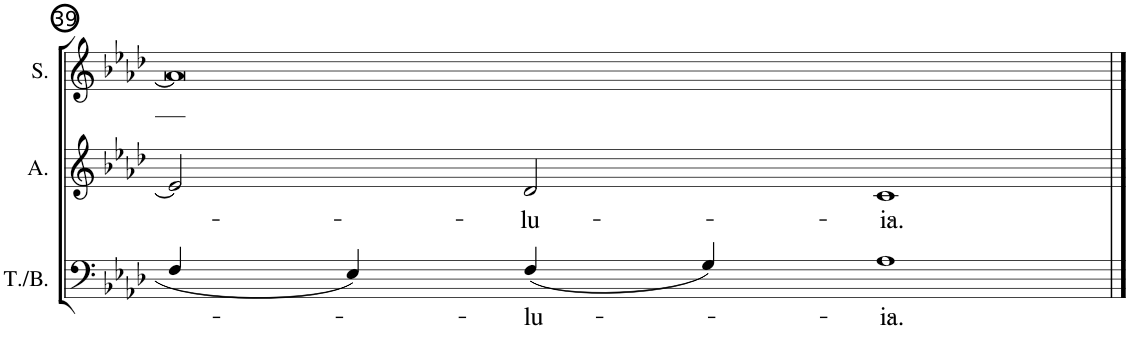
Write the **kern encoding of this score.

**kern	**text	**kern	**text	**kern
*part3	*part3	*part2	*part2	*part1
*staff3	*staff3	*staff2	*staff2	*staff1
*I"Basses	*	*I"Alto	*	*I"Soprano
*	*	*I'A.	*	*I'S.
!!LO:PB:g=z
*clefF4	*	*clefG2	*	*clefG2
*k[b-e-a-d-]	*	*k[b-e-a-d-]	*	*k[b-e-a-d-]
*	*	*A-:	*	*A-:
*M4/2	*	*M4/2	*	*M4/2
=39	=39	=39	=39	=39
4F/	.	2e-/]	.	0a-]
4E-/	.	.	.	.
!	!LO:LY:b	!	!LO:LY:b	!
(4F/	-lu-	2d-/	-lu-	.
4G/)	.	.	.	.
!	!LO:LY:b	!	!LO:LY:b	!
1A-	-ia.-	1c	-ia.-	.
==	==	==	==	==
*-	*-	*-	*-	*-
